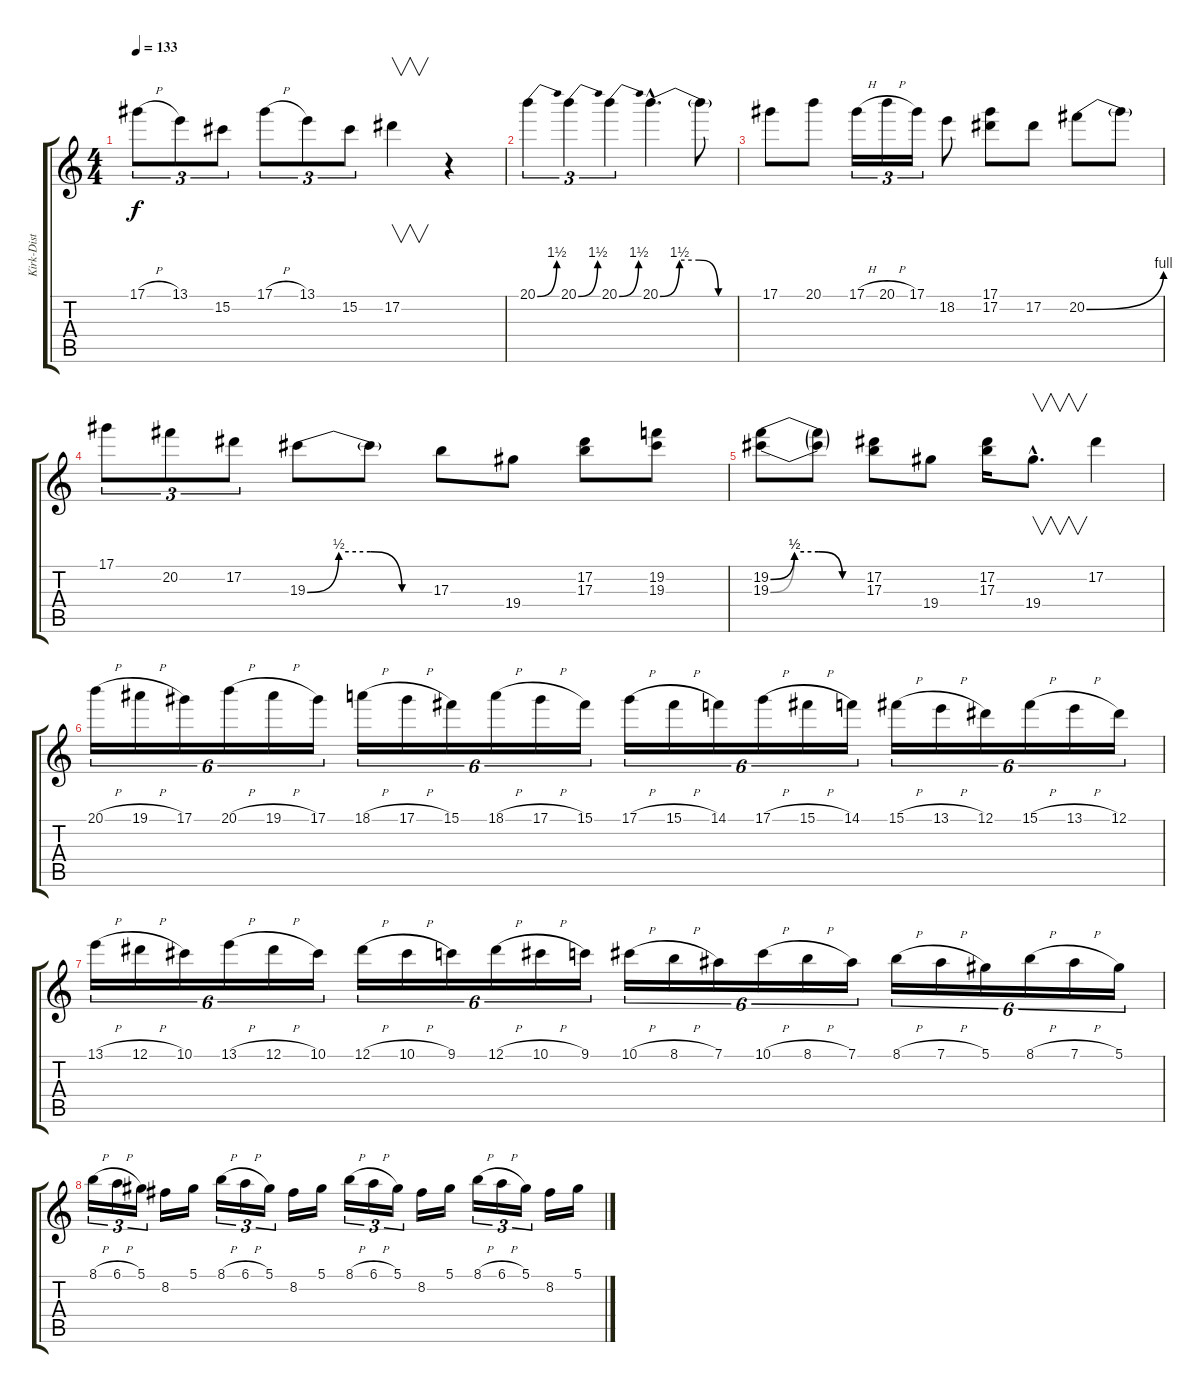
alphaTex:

\track ("Kirk-Dist" "Kirk-Dist") {instrument distortionguitar}
\staff {score tabs}
\tuning (Eb4 Bb3 Gb3 Db3 Ab2 Eb2) {hide}
\ts (4 4)
\tempo 133
\clef g2
\ks c
17.1{h}.8{tu (3 2) dy f} 13.1.8{tu (3 2)} 15.2.8{tu (3 2)} 17.1{h}.8{tu (3 2)} 13.1.8{tu (3 2)} 15.2.8{tu (3 2)} 17.2.4{v} r.4 |
20.1{be (bend 0 0 60 6)}.4{tu (3 2)} 20.1{be (bend 0 0 60 6)}.4{tu (3 2)} 20.1{be (bend 0 0 60 6)}.4{tu (3 2)} 20.1{be (custom 0 0 15 6 30 6 45 0 60 0) hac}.4{d} 20.1{t}.8 |
17.1.8 20.1.8 17.1{h}.16{tu (3 2)} 20.1{h}.16{tu (3 2)} 17.1.16{tu (3 2)} 18.2.8 (17.1 17.2).8 17.2.8 20.2{be (bend 0 0 60 4)}.8 20.2{t}.8 |
17.1.8{tu (3 2)} 20.2.8{tu (3 2)} 17.2.8{tu (3 2)} 19.3{be (custom 0 0 15 2 30 2 45 0 60 0)}.8 19.3{t}.8 17.3.8 19.4.8 (17.2 17.3).8 (19.2 19.3).8 |
(19.2{be (custom 0 0 15 2 30 2 45 0 60 0)} 19.3{be (custom 0 0 15 2 30 2 45 0 60 0)}).8 (19.2{t} 19.3{t}).8 (17.2 17.3).8 19.4.8 (17.2 17.3).16 19.4{hac}.8{v d} 17.2.4 |
20.1{h}.16{tu (6 4)} 19.1{h}.16{tu (6 4)} 17.1.16{tu (6 4)} 20.1{h}.16{tu (6 4)} 19.1{h}.16{tu (6 4)} 17.1.16{tu (6 4)} 18.1{h}.16{tu (6 4)} 17.1{h}.16{tu (6 4)} 15.1.16{tu (6 4)} 18.1{h}.16{tu (6 4)} 17.1{h}.16{tu (6 4)} 15.1.16{tu (6 4)} 17.1{h}.16{tu (6 4)} 15.1{h}.16{tu (6 4)} 14.1.16{tu (6 4)} 17.1{h}.16{tu (6 4)} 15.1{h}.16{tu (6 4)} 14.1.16{tu (6 4)} 15.1{h}.16{tu (6 4)} 13.1{h}.16{tu (6 4)} 12.1.16{tu (6 4)} 15.1{h}.16{tu (6 4)} 13.1{h}.16{tu (6 4)} 12.1.16{tu (6 4)} |
13.1{h}.16{tu (6 4)} 12.1{h}.16{tu (6 4)} 10.1.16{tu (6 4)} 13.1{h}.16{tu (6 4)} 12.1{h}.16{tu (6 4)} 10.1.16{tu (6 4)} 12.1{h}.16{tu (6 4)} 10.1{h}.16{tu (6 4)} 9.1.16{tu (6 4)} 12.1{h}.16{tu (6 4)} 10.1{h}.16{tu (6 4)} 9.1.16{tu (6 4)} 10.1{h}.16{tu (6 4)} 8.1{h}.16{tu (6 4)} 7.1.16{tu (6 4)} 10.1{h}.16{tu (6 4)} 8.1{h}.16{tu (6 4)} 7.1.16{tu (6 4)} 8.1{h}.16{tu (6 4)} 7.1{h}.16{tu (6 4)} 5.1.16{tu (6 4)} 8.1{h}.16{tu (6 4)} 7.1{h}.16{tu (6 4)} 5.1.16{tu (6 4)} |
8.1{h}.16{tu (3 2)} 6.1{h}.16{tu (3 2)} 5.1.16{tu (3 2)} 8.2.16 5.1.16 8.1{h}.16{tu (3 2)} 6.1{h}.16{tu (3 2)} 5.1.16{tu (3 2)} 8.2.16 5.1.16 8.1{h}.16{tu (3 2)} 6.1{h}.16{tu (3 2)} 5.1.16{tu (3 2)} 8.2.16 5.1.16 8.1{h}.16{tu (3 2)} 6.1{h}.16{tu (3 2)} 5.1.16{tu (3 2)} 8.2.16 5.1{ss}.16
